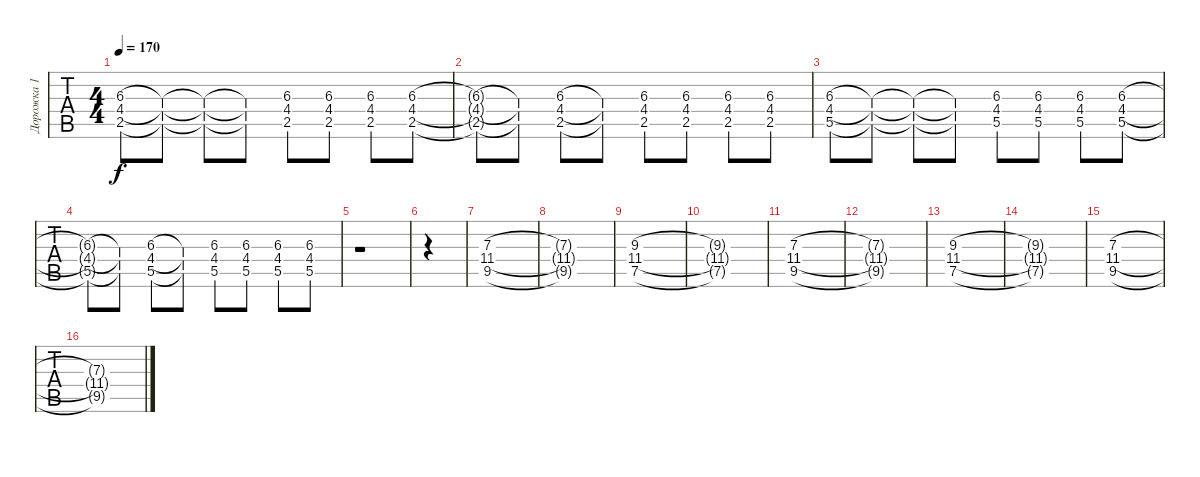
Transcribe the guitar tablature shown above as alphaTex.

\track ("Дорожка 1" "Дорожка 1") {instrument overdrivenguitar}
\staff {tabs}
\tuning (D4 A3 F3 C3 G2 C2) {hide}
\ts (4 4)
\tempo 170
\clef g2
\ks c
(6.3 4.4 2.5).8{dy f instrument electricguitarclean} (6.3{t} 4.4{t} 2.5{t}).8 (6.3{t} 4.4{t} 2.5{t}).8 (6.3{t} 4.4{t} 2.5{t}).8 (6.3 4.4 2.5).8 (6.3 4.4 2.5).8 (6.3 4.4 2.5).8 (6.3 4.4 2.5).8 |
(6.3{t} 4.4{t} 2.5{t}).8 (6.3{t} 4.4{t} 2.5{t}).8 (6.3 4.4 2.5).8 (6.3{t} 4.4{t} 2.5{t}).8 (6.3 4.4 2.5).8 (6.3 4.4 2.5).8 (6.3 4.4 2.5).8 (6.3 4.4 2.5).8 |
(6.3 4.4 5.5).8{instrument electricguitarclean} (6.3{t} 4.4{t} 5.5{t}).8 (6.3{t} 4.4{t} 5.5{t}).8 (6.3{t} 4.4{t} 5.5{t}).8 (6.3 4.4 5.5).8 (6.3 4.4 5.5).8 (6.3 4.4 5.5).8 (6.3 4.4 5.5).8 |
(6.3{t} 4.4{t} 5.5{t}).8 (6.3{t} 4.4{t} 5.5{t}).8 (6.3 4.4 5.5).8 (6.3{t} 4.4{t} 5.5{t}).8 (6.3 4.4 5.5).8 (6.3 4.4 5.5).8 (6.3 4.4 5.5).8 (6.3 4.4 5.5).8 |
r.1 |
|
(7.3 11.4 9.5).1{instrument viola} |
(7.3{t} 11.4{t} 9.5{t}).1 |
(9.3 11.4 7.5).1 |
(9.3{t} 11.4{t} 7.5{t}).1 |
(7.3 11.4 9.5).1 |
(7.3{t} 11.4{t} 9.5{t}).1 |
(9.3 11.4 7.5).1 |
(9.3{t} 11.4{t} 7.5{t}).1 |
(7.3 11.4 9.5).1 |
(7.3{t} 11.4{t} 9.5{t}).1
